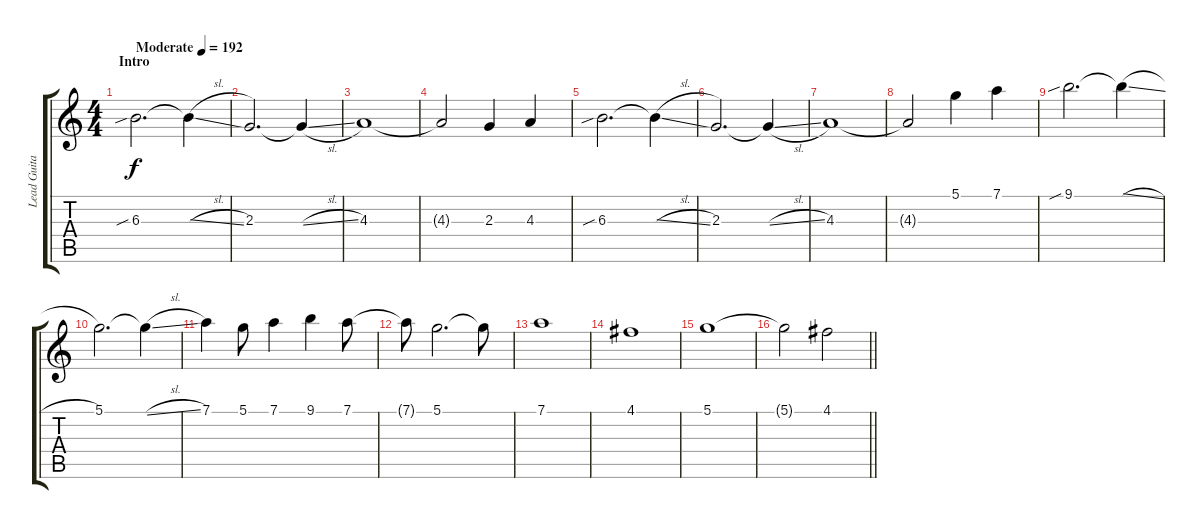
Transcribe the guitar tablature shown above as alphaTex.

\track ("Lead Guitar 1" "Lead Guita") {instrument distortionguitar}
\staff {score tabs}
\tuning (D4 A3 F3 C3 G2 C2) {hide}
\ts (4 4)
\section ("" "Intro")
\tempo (192 "Moderate")
\clef g2
\ks aminor
6.3{sib}.2{d dy f instrument distortionguitar} 6.3{sl t}.4 |
2.3.2{d} 2.3{sl t}.4 |
4.3.1 |
4.3{t}.2 2.3.4 4.3.4 |
6.3{sib}.2{d} 6.3{sl t}.4 |
2.3.2{d} 2.3{sl t}.4 |
4.3.1 |
4.3{t}.2 5.1.4 7.1.4 |
9.1{sib}.2{d} 9.1{sl t}.4 |
5.1.2{d} 5.1{sl t}.4 |
7.1.4 5.1.8 7.1.4 9.1.4 7.1.8 |
7.1{t}.8 5.1.2{d} 5.1{t}.8 |
7.1.1 |
4.1.1 |
5.1.1 |
\barLineRight lightlight
5.1{t}.2 4.1{sl}.2
